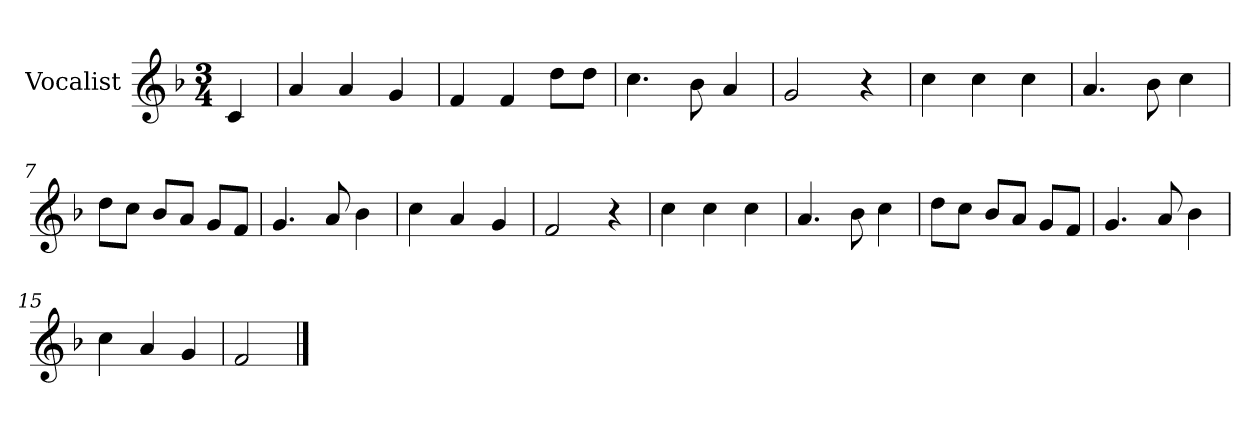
**kern
*part1
*staff1
*I"Vocalist
*k[b-]
*F:
*M3/4
=
4c
=1
4a
4a
4g
=2
4f
4f
8ddL
8ddJ
=3
4.cc
8b-
4a
=4
2g
4r
=5
4cc
4cc
4cc
=6
4.a
8b-
4cc
=7
8ddL
8ccJ
8b-L
8aJ
8gL
8fJ
=8
4.g
8a
4b-
=9
4cc
4a
4g
=10
2f
4r
=11
4cc
4cc
4cc
=12
4.a
8b-
4cc
=13
8ddL
8ccJ
8b-L
8aJ
8gL
8fJ
=14
4.g
8a
4b-
=15
4cc
4a
4g
=16
2f
==
*-
